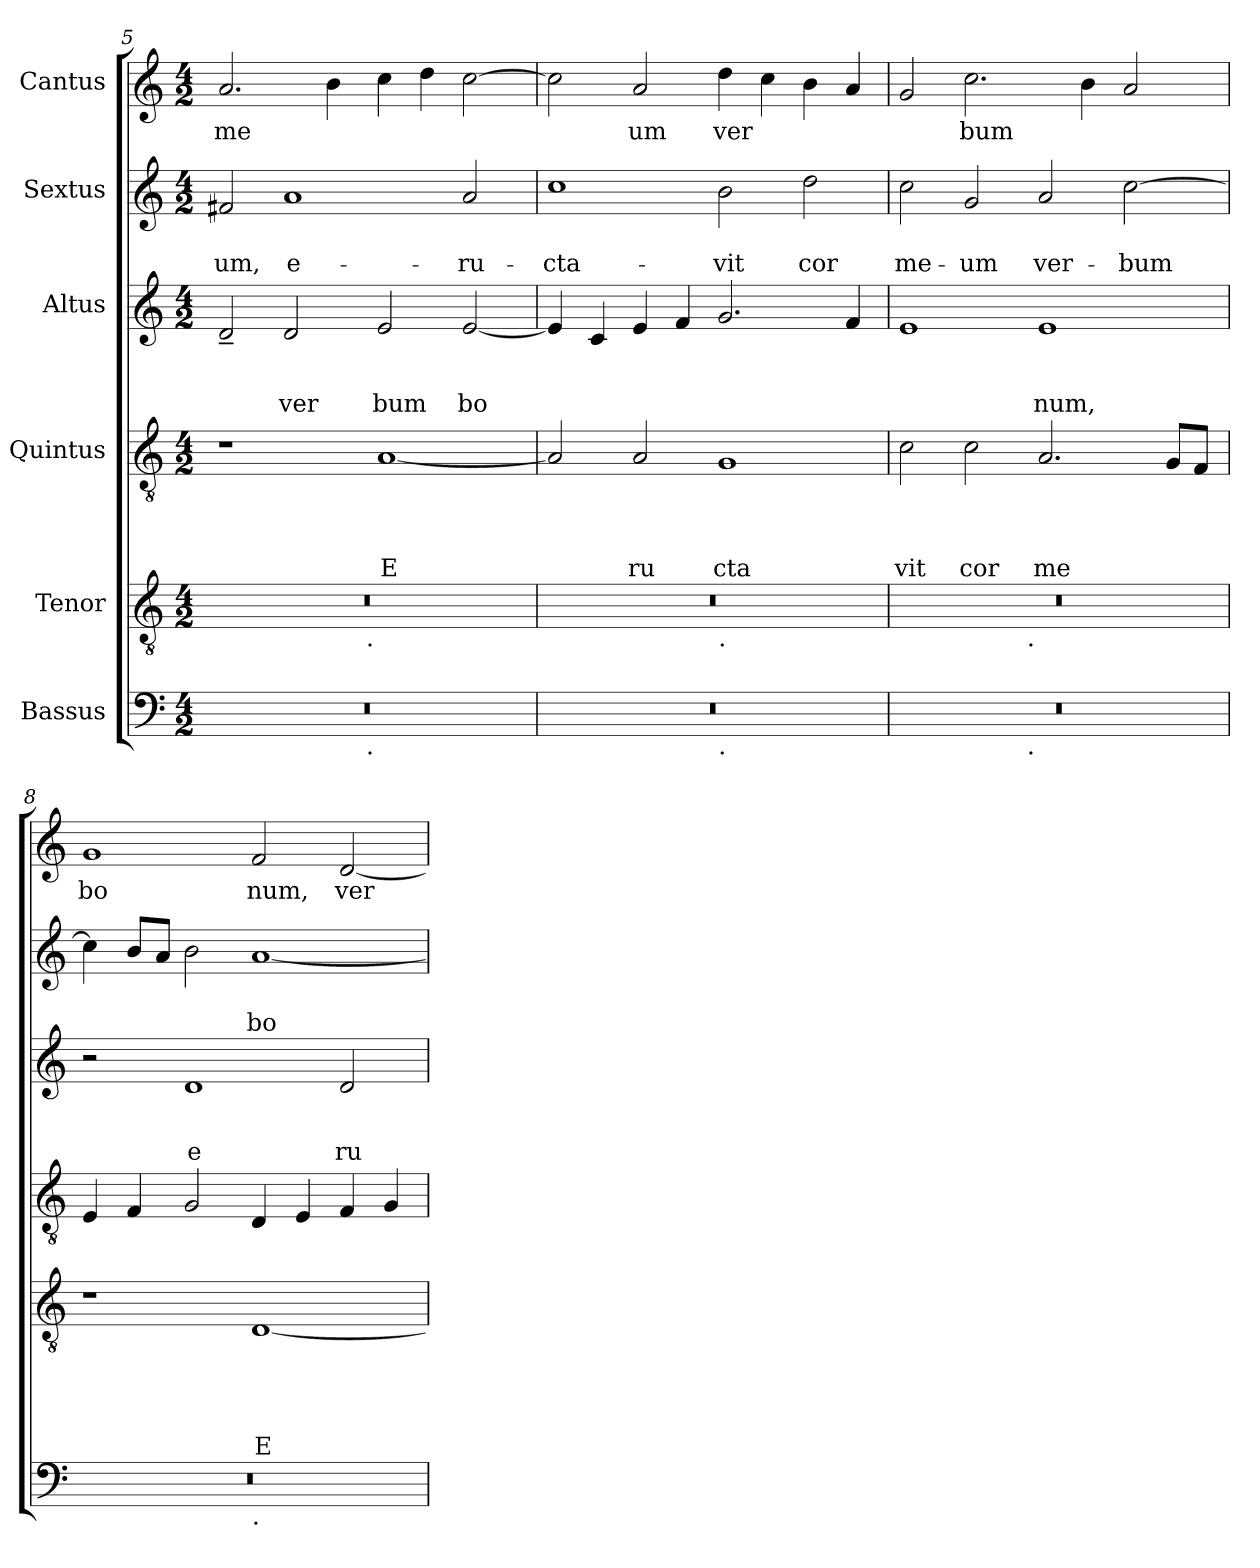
**kern	**kern	**text	**text	**text	**text	**text	**kern	**text	**text	**text	**text	**kern	**text	**text	**text	**kern	**text	**text	**kern	**text
*part6	*part5	*part5	*part5	*part5	*part5	*part5	*part4	*part4	*part4	*part4	*part4	*part3	*part3	*part3	*part3	*part2	*part2	*part2	*part1	*part1
*staff6	*staff5	*staff5	*staff5	*staff5	*staff5	*staff5	*staff4	*staff4	*staff4	*staff4	*staff4	*staff3	*staff3	*staff3	*staff3	*staff2	*staff2	*staff2	*staff1	*staff1
*I"Bassus	*I"Tenor	*	*	*	*	*	*I"Quintus	*	*	*	*	*I"Altus	*	*	*	*I"Sextus	*	*	*I"Cantus	*
!!LO:PB:g=z
*clefF4	*clefGv2	*	*	*	*	*	*clefGv2	*	*	*	*	*clefG2	*	*	*	*clefG2	*	*	*clefG2	*
*k[]	*k[]	*	*	*	*	*	*k[]	*	*	*	*	*k[]	*	*	*	*k[]	*	*	*k[]	*
*C:	*C:	*	*	*	*	*	*C:	*	*	*	*	*C:	*	*	*	*C:	*	*	*C:	*
*M4/2	*M4/2	*	*	*	*	*	*M4/2	*	*	*	*	*M4/2	*	*	*	*M4/2	*	*	*M4/2	*
=5	=5	=5	=5	=5	=5	=5	=5	=5	=5	=5	=5	=5	=5	=5	=5	=5	=5	=5	=5	=5
!	!	!	!	!	!	!	!	!	!	!	!	!	!	!	!	!	!	!LO:LY:b	!	!LO:LY:b
*^	*^	*	*	*	*	*	*	*	*	*	*	*	*	*	*	*	*	*	*	*
0r	2ryy	0r	2ryy	.	.	.	.	.	1r	.	.	.	.	2d~</	.	.	.	2f#X/	.	-um,	2.a/	me
!	!	!	!	!	!	!	!	!	!	!	!	!	!	!	!	!	!LO:LY:b	!	!	!LO:LY:b	!	!
.	4...ryy	.	4...ryy	.	.	.	.	.	.	.	.	.	.	2d/	.	.	ver	1a	.	e-	.	.
.	.	.	.	.	.	.	.	.	.	.	.	.	.	.	.	.	.	.	.	.	4b\	.
!	!	!	!LO:TX:b:t=.	!	!	!	!	!	!	!	!	!	!	!	!	!	!	!	!	!	!	!
!	!LO:TX:b:t=.	!	!	!	!	!	!	!	!	!	!	!	!	!	!	!	!	!	!	!	!	!
.	1ryy	.	1ryy	.	.	.	.	.	.	.	.	.	.	.	.	.	.	.	.	.	.	.
!	!	!	!	!	!	!	!	!	!	!	!	!	!LO:LY:b	!	!	!	!LO:LY:b	!	!	!	!	!
.	.	.	.	.	.	.	.	.	[<1A	.	.	.	E	2e/	.	.	bum	.	.	.	4cc\	.
.	.	.	.	.	.	.	.	.	.	.	.	.	.	.	.	.	.	.	.	.	4dd\	.
!	!	!	!	!	!	!	!	!	!	!	!	!	!	!	!	!	!LO:LY:b	!	!	!LO:LY:b	!	!
.	.	.	.	.	.	.	.	.	.	.	.	.	.	[<2e/	.	.	bo	2a/	.	-ru-	[>2cc\	.
.	32ryy	.	32ryy	.	.	.	.	.	.	.	.	.	.	.	.	.	.	.	.	.	.	.
=6	=6	=6	=6	=6	=6	=6	=6	=6	=6	=6	=6	=6	=6	=6	=6	=6	=6	=6	=6	=6	=6	=6
!	!	!	!	!	!	!	!	!	!	!	!	!	!	!	!	!	!	!	!	!LO:LY:b	!	!
0r	1ryy	0r	1ryy	.	.	.	.	.	2A/]	.	.	.	.	4e/]	.	.	.	1cc	.	-cta-	2cc\]	.
.	.	.	.	.	.	.	.	.	.	.	.	.	.	4c/	.	.	.	.	.	.	.	.
!	!	!	!	!	!	!	!	!	!	!	!	!	!LO:LY:b	!	!	!	!	!	!	!	!	!LO:LY:b
.	.	.	.	.	.	.	.	.	2A/	.	.	.	ru	4e/	.	.	.	.	.	.	2a/	um
.	.	.	.	.	.	.	.	.	.	.	.	.	.	4f/	.	.	.	.	.	.	.	.
!	!	!	!LO:TX:b:t=.	!	!	!	!	!	!	!	!	!	!	!	!	!	!	!	!	!	!	!
!	!LO:TX:b:t=.	!	!	!	!	!	!	!	!	!	!	!	!	!	!	!	!	!	!	!	!	!
!	!	!	!	!	!	!	!	!	!	!	!	!	!LO:LY:b	!	!	!	!	!	!	!LO:LY:b	!	!LO:LY:b
.	1ryy	.	1ryy	.	.	.	.	.	1G	.	.	.	cta	2.g/	.	.	.	2b\	.	-vit	4dd\	ver
.	.	.	.	.	.	.	.	.	.	.	.	.	.	.	.	.	.	.	.	.	4cc\	.
!	!	!	!	!	!	!	!	!	!	!	!	!	!	!	!	!	!	!	!	!LO:LY:b	!	!
.	.	.	.	.	.	.	.	.	.	.	.	.	.	.	.	.	.	2dd\	.	cor	4b\	.
.	.	.	.	.	.	.	.	.	.	.	.	.	.	4f/	.	.	.	.	.	.	4a/	.
=7	=7	=7	=7	=7	=7	=7	=7	=7	=7	=7	=7	=7	=7	=7	=7	=7	=7	=7	=7	=7	=7	=7
!	!	!	!	!	!	!	!	!	!	!	!	!	!LO:LY:b	!	!	!	!	!	!	!LO:LY:b	!	!
0r	2ryy	0r	2ryy	.	.	.	.	.	2c\	.	.	.	vit	1e	.	.	.	2cc\	.	me-	2g/	.
!	!	!	!	!	!	!	!	!	!	!	!	!	!LO:LY:b	!	!	!	!	!	!	!LO:LY:b	!	!LO:LY:b
.	4...ryy	.	4...ryy	.	.	.	.	.	2c\	.	.	.	cor	.	.	.	.	2g/	.	-um	2.cc\	bum
!	!	!	!LO:TX:b:t=.	!	!	!	!	!	!	!	!	!	!	!	!	!	!	!	!	!	!	!
!	!LO:TX:b:t=.	!	!	!	!	!	!	!	!	!	!	!	!	!	!	!	!	!	!	!	!	!
.	1ryy	.	1ryy	.	.	.	.	.	.	.	.	.	.	.	.	.	.	.	.	.	.	.
!	!	!	!	!	!	!	!	!	!	!	!	!	!LO:LY:b	!	!	!	!LO:LY:b	!	!	!LO:LY:b	!	!
.	.	.	.	.	.	.	.	.	2.A/	.	.	.	me	1e	.	.	num,	2a/	.	ver-	.	.
.	.	.	.	.	.	.	.	.	.	.	.	.	.	.	.	.	.	.	.	.	4b\	.
!	!	!	!	!	!	!	!	!	!	!	!	!	!	!	!	!	!	!	!	!LO:LY:b	!	!
.	.	.	.	.	.	.	.	.	.	.	.	.	.	.	.	.	.	[>2cc\	.	-bum	2a/	.
.	.	.	.	.	.	.	.	.	8G/L	.	.	.	.	.	.	.	.	.	.	.	.	.
.	.	.	.	.	.	.	.	.	8F/J	.	.	.	.	.	.	.	.	.	.	.	.	.
.	32ryy	.	32ryy	.	.	.	.	.	.	.	.	.	.	.	.	.	.	.	.	.	.	.
=8	=8	=8	=8	=8	=8	=8	=8	=8	=8	=8	=8	=8	=8	=8	=8	=8	=8	=8	=8	=8	=8	=8
!	!	!	!	!	!	!	!	!	!	!	!	!	!	!	!	!	!	!	!	!	!	!LO:LY:b
*	*	*v	*v	*	*	*	*	*	*	*	*	*	*	*	*	*	*	*	*	*	*	*
0r	1ryy	1r	.	.	.	.	.	4E/	.	.	.	.	2r	.	.	.	4cc\]	.	.	1g	bo
.	.	.	.	.	.	.	.	4F/	.	.	.	.	.	.	.	.	8b/L	.	.	.	.
.	.	.	.	.	.	.	.	.	.	.	.	.	.	.	.	.	8a/J	.	.	.	.
!	!	!	!	!	!	!	!	!	!	!	!	!	!	!	!	!LO:LY:b	!	!	!	!	!
.	.	.	.	.	.	.	.	2G/	.	.	.	.	1d	.	.	e	2b\	.	.	.	.
!	!LO:TX:b:t=.	!	!	!	!	!	!	!	!	!	!	!	!	!	!	!	!	!	!	!	!
!	!	!	!	!	!	!	!LO:LY:b	!	!	!	!	!	!	!	!	!	!	!	!LO:LY:b	!	!LO:LY:b
.	1ryy	[<1D	.	.	.	.	E-	4D/	.	.	.	.	.	.	.	.	[<1a	.	bo-	2f/	num,
.	.	.	.	.	.	.	.	4E/	.	.	.	.	.	.	.	.	.	.	.	.	.
!	!	!	!	!	!	!	!	!	!	!	!	!	!	!	!	!LO:LY:b	!	!	!	!	!LO:LY:b
.	.	.	.	.	.	.	.	4F/	.	.	.	.	2d/	.	.	ru	.	.	.	[<2d/	ver
.	.	.	.	.	.	.	.	4G/	.	.	.	.	.	.	.	.	.	.	.	.	.
*v	*v	*	*	*	*	*	*	*	*	*	*	*	*	*	*	*	*	*	*	*	*
=	=	=	=	=	=	=	=	=	=	=	=	=	=	=	=	=	=	=	=	=
*-	*-	*-	*-	*-	*-	*-	*-	*-	*-	*-	*-	*-	*-	*-	*-	*-	*-	*-	*-	*-
